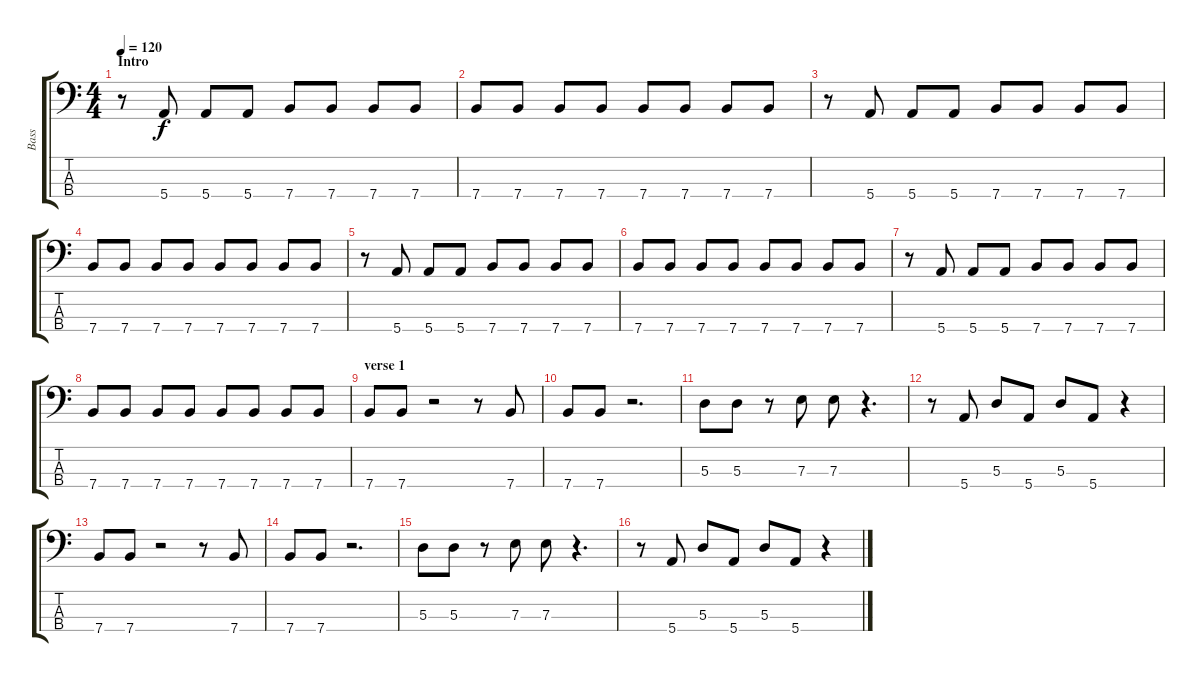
\track ("Bass" "Bass") {instrument electricbassfinger}
\staff {score tabs}
\tuning (G2 D2 A1 E1) {hide}
\ts (4 4)
\section ("" "Intro")
\tempo 120
\clef f4
\ks c
r.8{dy f instrument electricbassfinger} 5.4.8 5.4.8 5.4.8 7.4.8 7.4.8 7.4.8 7.4.8 |
7.4.8 7.4.8 7.4.8 7.4.8 7.4.8 7.4.8 7.4.8 7.4.8 |
r.8 5.4.8 5.4.8 5.4.8 7.4.8 7.4.8 7.4.8 7.4.8 |
7.4.8 7.4.8 7.4.8 7.4.8 7.4.8 7.4.8 7.4.8 7.4.8 |
r.8 5.4.8 5.4.8 5.4.8 7.4.8 7.4.8 7.4.8 7.4.8 |
7.4.8 7.4.8 7.4.8 7.4.8 7.4.8 7.4.8 7.4.8 7.4.8 |
r.8 5.4.8 5.4.8 5.4.8 7.4.8 7.4.8 7.4.8 7.4.8 |
7.4.8 7.4.8 7.4.8 7.4.8 7.4.8 7.4.8 7.4.8 7.4.8 |
\section ("" "verse 1")
7.4.8 7.4.8 r.2 r.8 7.4.8 |
7.4.8 7.4.8 r.2{d} |
5.3.8 5.3.8 r.8 7.3.8 7.3.8 r.4{d} |
r.8 5.4.8 5.3.8 5.4.8 5.3.8 5.4.8 r.4 |
7.4.8 7.4.8 r.2 r.8 7.4.8 |
7.4.8 7.4.8 r.2{d} |
5.3.8 5.3.8 r.8 7.3.8 7.3.8 r.4{d} |
r.8 5.4.8 5.3.8 5.4.8 5.3.8 5.4.8 r.4
